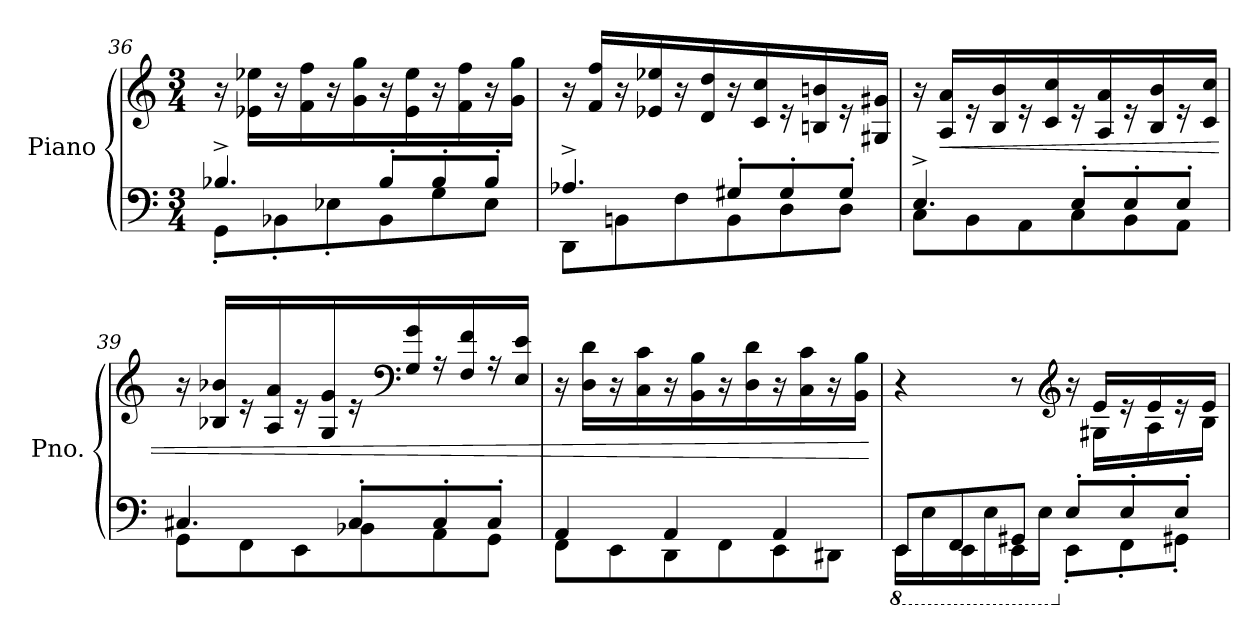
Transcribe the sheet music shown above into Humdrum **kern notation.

**kern	**kern	**dynam
*part1	*part1	*part1
*staff2	*staff1	*staff1/2
*I"Piano	*	*
*I'Pno.	*	*
*clefF4	*clefG2	*
*k[]	*k[]	*
*M3/4	*M3/4	*
=36	=36	=36
*^	*	*
4.B-X:^/	8GG'\L	16r	.
.	.	16e-X\ 16ee-X\LL	.
.	8BB-X'\	16r	.
.	.	16f\ 16ff\	.
.	8E-X'\	16r	.
.	.	16g\ 16gg\	.
8B-'/L	8BB-\	16r	.
.	.	16e-\ 16ee-\	.
8B-'/	8G\	16r	.
.	.	16f\ 16ff\	.
8B-'/J	8E-\J	16r	.
.	.	16g\ 16gg\JJ	.
!!LO:LB:g=z
=37	=37	=37	=37
4.A-X:^/	8DD\L	16r	.
.	.	16f/ 16ff/LL	.
.	8BBn\	16r	.
.	.	16e-X/ 16ee-X/	.
.	8F\	16r	.
.	.	16d/ 16dd/	.
8G#X'/L	8BB\	16r	.
.	.	16c/ 16cc/	.
8G#'/	8D\	16r	.
.	.	16Bn/ 16bn/	.
8G#'/J	8D\J	16r	.
.	.	16G#X/ 16g#X/JJ	.
=38	=38	=38	=38
4.E^/	8C\L	16r	.
!	!	!	!LO:HP:b
.	.	16A/ 16a/LL	<
.	8BB\	16r	.
.	.	16B/ 16b/	.
.	8AA\	16r	.
.	.	16c/ 16cc/	.
8E'/L	8C\	16r	.
.	.	16A/ 16a/	.
8E'/	8BB\	16r	.
.	.	16B/ 16b/	.
8E'/J	8AA\J	16r	.
.	.	16c/ 16cc/JJ	.
=39	=39	=39	=39
4.C#X/	8GG\L	16r	.
.	.	16B-X/ 16b-X/LL	.
.	8FF\	16r	.
.	.	16A/ 16a/	.
.	8EE\	16r	.
.	.	16G/ 16g/	.
8C#'/L	8BB-X\	16r	.
*	*	*clefF4	*
.	.	16G/ 16g/	.
8C#'/	8AA\	16r	.
.	.	16F/ 16f/	.
8C#'/J	8GG\J	16r	.
.	.	16E/ 16e/JJ	.
=40	=40	=40	=40
4AA/	8FF\L	16r	.
.	.	16D\ 16d\LL	.
.	8EE\	16r	.
.	.	16C\ 16c\	.
4AA/	8DD\	16r	.
.	.	16BB\ 16B\	.
.	8FF\	16r	.
.	.	16D\ 16d\	.
4AA/	8EE\	16r	.
.	.	16C\ 16c\	.
.	8DD#X\J	16r	.
.	.	16BB\ 16B\JJ	.
*v	*v	*	*
.	.	[
!!LO:LB:g=z
=41	=41	=41
*8ba	*	*
*^	*^	*
8EEE/L	16EEE\LL	4r	4ryy	.
.	16EE\	.	.	.
8FFF/	16EEE\	.	.	.
.	16EE\	.	.	.
8GGG#X/J	16EEE\	8r	8ryy	.
.	16EE\JJ	.	.	.
*	*	*clefG2	*	*
*X8ba	*	*	*	*
8E'/L	8EE'\L	16r	16ryy	.
.	.	16e/LL	16G#X\LL	.
8E'/	8FF'\	16re	16ryy	.
.	.	16e/	16A\	.
8E'/J	8GG#X'\J	16re	16ryy	.
.	.	16e/JJ	16B\JJ	.
*v	*v	*	*	*
*	*v	*v	*
=	=	=
*-	*-	*-
